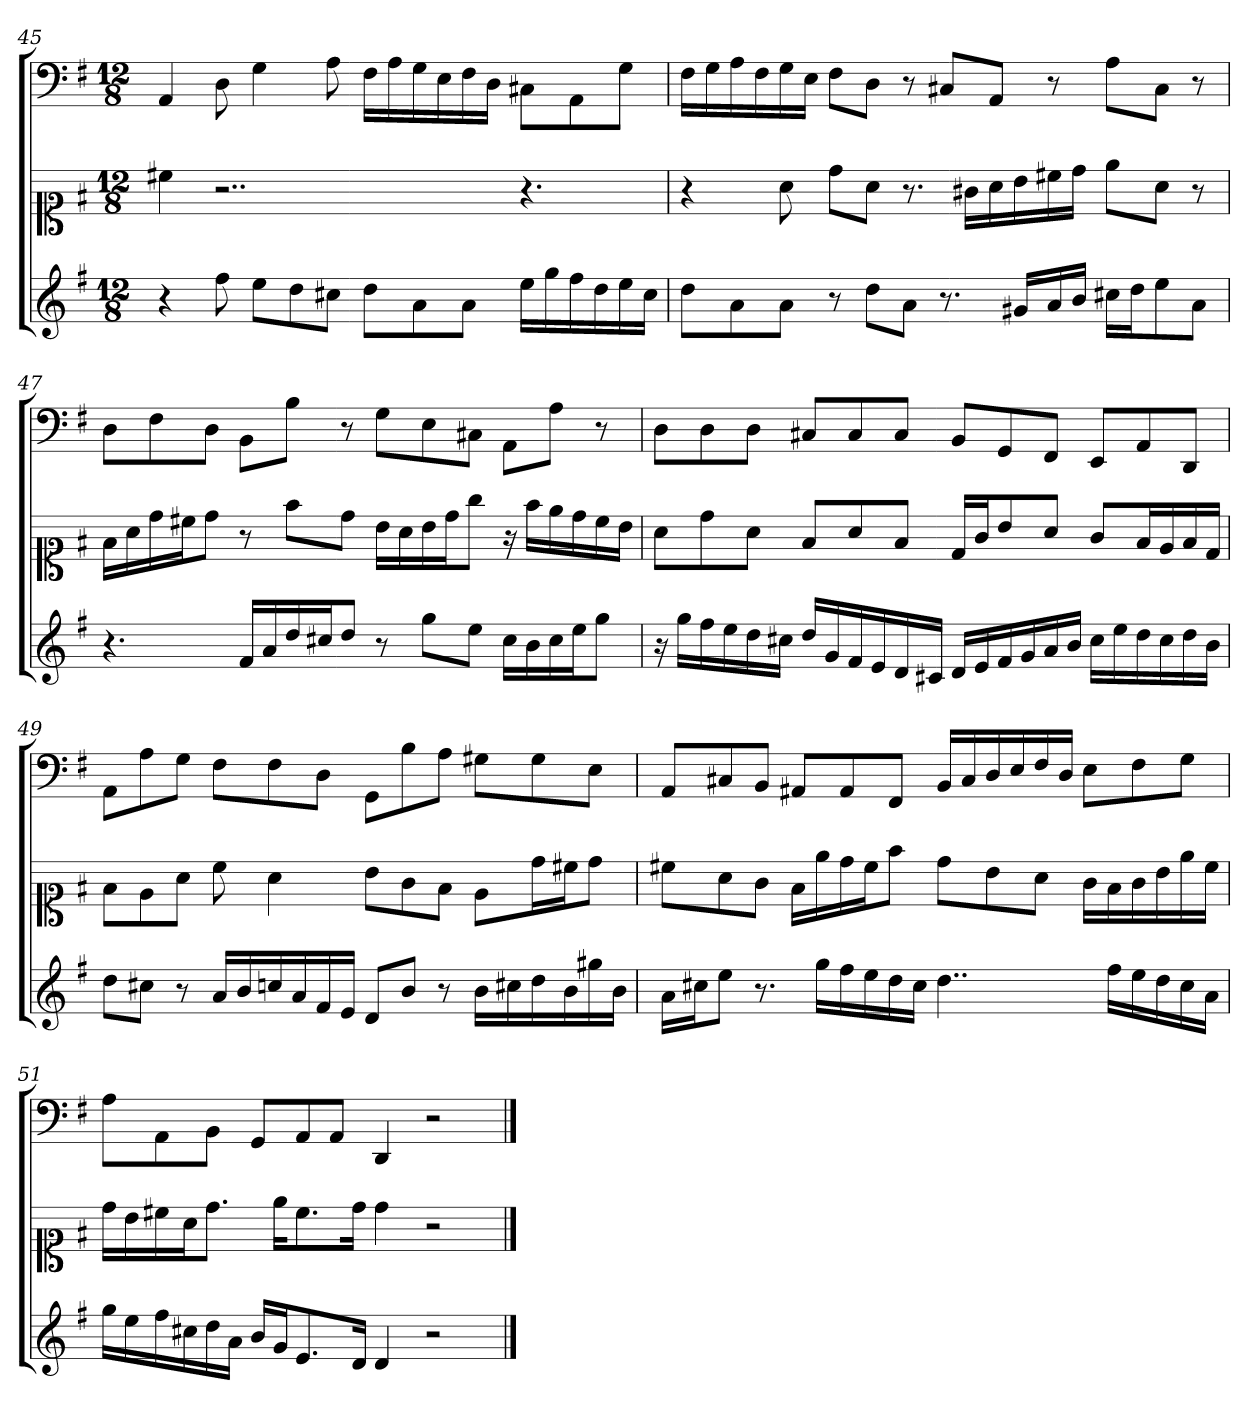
**kern	**kern	**kern
*part3	*part2	*part1
*staff3	*staff2	*staff1
*	*clefC1	*clefF4
*k[f#]	*k[f#]	*k[f#]
*G:	*G:	*G:
*M12/8	*M12/8	*M12/8
=45	=45	=45
4r	4cc#X	4AA
8ff#	2..r	8D
8eeL	.	4G
8dd	.	.
8cc#XJ	.	8A
8ddL	.	16F#\LL
.	.	16A\
8a	.	16G\
.	.	16E\
8aJ	.	16F#\
.	.	16D\JJ
16eeLL	4.r	8C#X\L
16gg	.	.
16ff#	.	8AA\
16dd	.	.
16ee	.	8G\J
16cc#JJ	.	.
=46	=46	=46
8ddL	4r	16F#\LL
.	.	16G\
8a	.	16A\
.	.	16F#\
8aJ	8a	16G\
.	.	16E\JJ
8r	8dd\L	8F#\L
8ddL	8a\J	8D\J
8aJ	8.r	8r
8.r	.	8C#X/L
.	16g#X\LL	.
.	16a\	8AA/J
16g#XLL	16b\	.
16a	16cc#X\	8r
16bJJ	16dd\JJ	.
16cc#XLL	8ee\L	8A\L
16ddJ	.	.
8ee	8a\J	8C#\J
8aJ	8r	8r
=47	=47	=47
4.r	16f#\LL	8D\L
.	16a\	.
.	16dd\	8F#\
.	16cc#X\J	.
.	8dd\J	8D\J
16f#LL	8r	8BB\L
16a	.	.
16dd	8ff#\L	8B\J
16cc#XJ	.	.
8ddJ	8dd\J	8r
8r	16b\LL	8G\L
.	16a\	.
8ggL	16b\	8E\
.	16dd\J	.
8eeJ	8gg\J	8C#X\J
16cc#LL	16r	8AA\L
16b	16ff#\LL	.
16cc#	16ee\	8A\J
16eeJ	16dd\	.
8ggJ	16cc#\	8r
.	16b\JJ	.
=48	=48	=48
16r	8a\L	8D\L
16ggLL	.	.
16ff#	8dd\	8D\
16ee	.	.
16dd	8a\J	8D\J
16cc#XJJ	.	.
16ddLL	8f#/L	8C#X/L
16g	.	.
16f#	8a/	8C#/
16e	.	.
16d	8f#/J	8C#/J
16c#XJJ	.	.
16dLL	16d/LL	8BB/L
16e	16g/J	.
16f#	8b/	8GG/
16g	.	.
16a	8a/J	8FF#/J
16bJJ	.	.
16cc#LL	8g/L	8EE/L
16ee	.	.
16dd	16f#/L	8AA/
16cc#	16e/	.
16dd	16f#/	8DD/J
16bJJ	16d/JJ	.
=49	=49	=49
8ddL	8f#\L	8AA\L
8cc#XJ	8e\	8A\
8r	8a\J	8G\J
16aLL	8cc	8F#\L
16b	.	.
16ccn	4a	8F#\
16a	.	.
16f#	.	8D\J
16eJJ	.	.
8dL	8b\L	8GG\L
8bJ	8g\	8B\
8r	8f#\J	8A\J
16bLL	8e\L	8G#X\L
16cc#X	.	.
16dd	16dd\L	8G#\
16b	16cc#X\J	.
16gg#X	8dd\J	8E\J
16bJJ	.	.
=50	=50	=50
16aLL	8cc#X\L	8AA/L
16cc#XJ	.	.
8eeJ	8a\	8C#X/
8.r	8g\J	8BB/J
.	16f#\LL	8AA#X/L
16ggLL	16ee\	.
16ff#	16dd\	8AA#/
16ee	16cc#\J	.
16dd	8ff#\J	8FF#/J
16cc#JJ	.	.
4..dd	8dd\L	16BB/LL
.	.	16C#/
.	8b\	16D/
.	.	16E/
.	8a\J	16F#/
.	.	16D/JJ
.	16g\LL	8E\L
16ff#LL	16f#\	.
16ee	16g\	8F#\
16dd	16b\	.
16cc#	16ee\	8G\J
16aJJ	16cc#\JJ	.
=51	=51	=51
16ggLL	16dd\LL	8A\L
16ee	16b\	.
16ff#	16cc#X\	8AA\
16cc#X	16a\J	.
16dd	8.dd\J	8BB\J
16aJJ	.	.
16bLL	.	8GG/L
16gJ	16ee\KL	.
8.e	8.cc#\	8AA/
.	.	8AA/J
16dJk	16dd\Jk	.
4d	4dd	4DD
2r	2r	2r
==	==	==
*-	*-	*-
